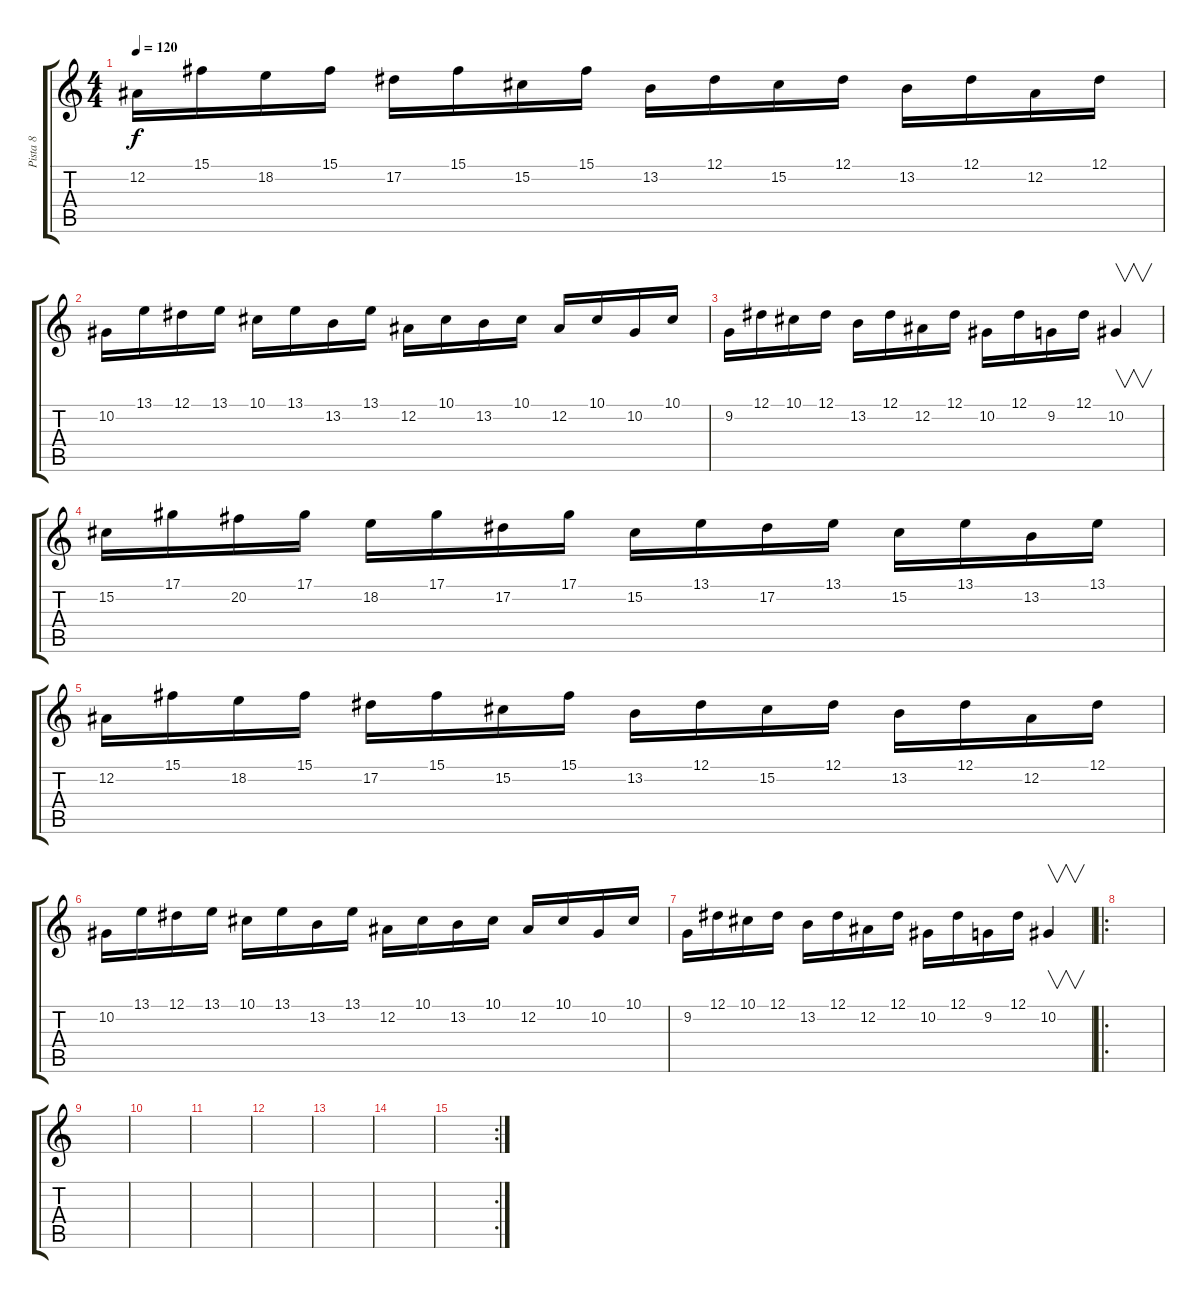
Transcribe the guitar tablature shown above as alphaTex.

\track ("Pista 8" "Pista 8") {instrument stringensemble1}
\staff {score tabs}
\tuning (Eb4 Bb3 Gb3 Db3 Ab2 Eb2) {hide}
\ts (4 4)
\tempo 120
\clef g2
\ks c
12.2.16{dy f} 15.1.16 18.2.16 15.1.16 17.2.16 15.1.16 15.2.16 15.1.16 13.2.16 12.1.16 15.2.16 12.1.16 13.2.16 12.1.16 12.2.16 12.1.16 |
10.2.16 13.1.16 12.1.16 13.1.16 10.1.16 13.1.16 13.2.16 13.1.16 12.2.16 10.1.16 13.2.16 10.1.16 12.2.16 10.1.16 10.2.16 10.1.16 |
9.2.16 12.1.16 10.1.16 12.1.16 13.2.16 12.1.16 12.2.16 12.1.16 10.2.16 12.1.16 9.2.16 12.1.16 10.2.4{v} |
15.2.16 17.1.16 20.2.16 17.1.16 18.2.16 17.1.16 17.2.16 17.1.16 15.2.16 13.1.16 17.2.16 13.1.16 15.2.16 13.1.16 13.2.16 13.1.16 |
12.2.16 15.1.16 18.2.16 15.1.16 17.2.16 15.1.16 15.2.16 15.1.16 13.2.16 12.1.16 15.2.16 12.1.16 13.2.16 12.1.16 12.2.16 12.1.16 |
10.2.16 13.1.16 12.1.16 13.1.16 10.1.16 13.1.16 13.2.16 13.1.16 12.2.16 10.1.16 13.2.16 10.1.16 12.2.16 10.1.16 10.2.16 10.1.16 |
9.2.16 12.1.16 10.1.16 12.1.16 13.2.16 12.1.16 12.2.16 12.1.16 10.2.16 12.1.16 9.2.16 12.1.16 10.2.4{v} |
\ro
|
|
|
|
|
|
|
\rc 2
